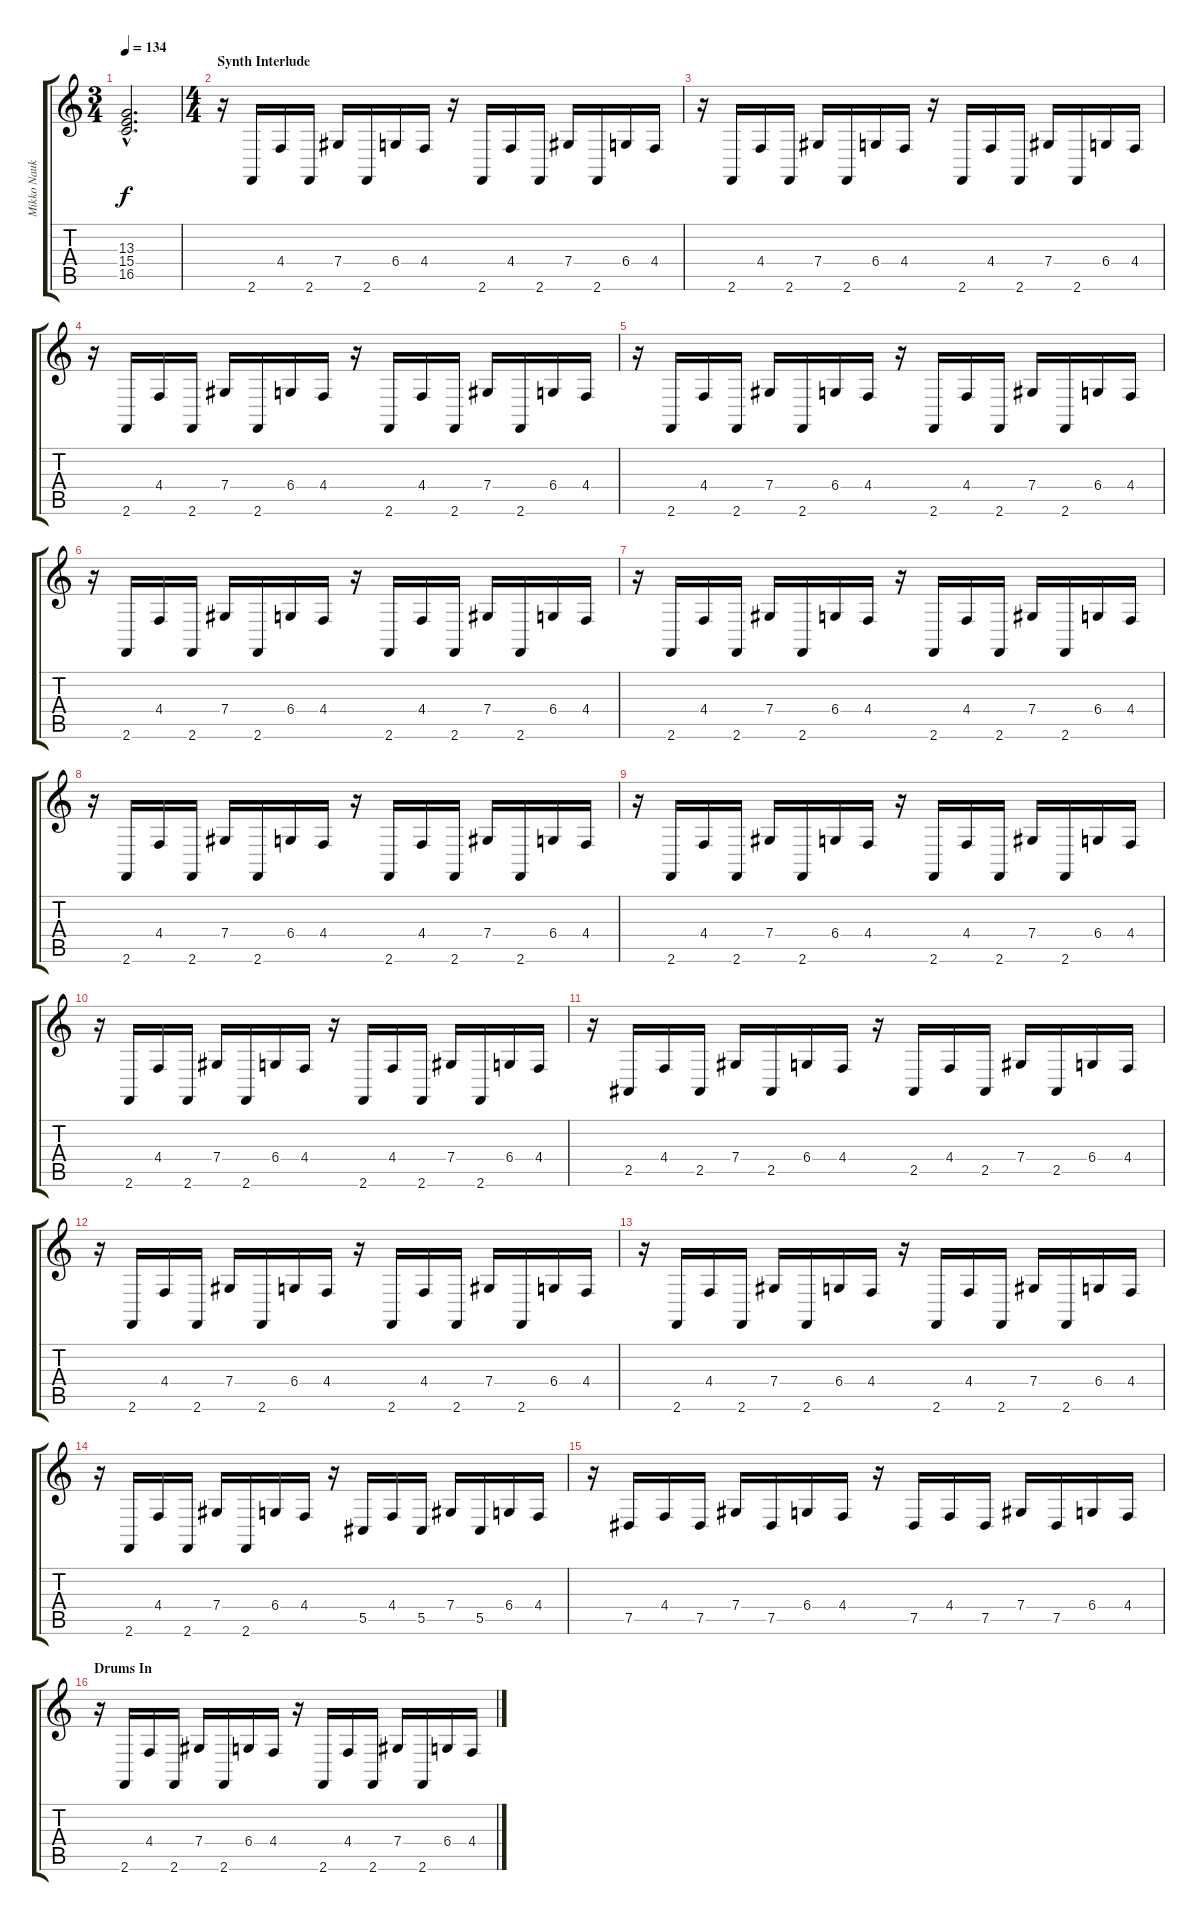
\track ("Mikko Naukkarinen - Keyboards II" "Mikko Nauk") {instrument stringensemble1}
\staff {score tabs}
\tuning (Eb4 Bb3 Gb3 Db3 Ab2 Eb2) {hide}
\ts (3 4)
\tempo 134
\clef g2
\ks c
(13.3{hac} 15.4{hac} 16.5{hac}).2{d dy f} |
\ts (4 4)
\section ("" "Synth Interlude")
r.16{volume 5 instrument pad3polysynth} 2.6.16 4.4.16 2.6.16 7.4.16 2.6.16 6.4.16 4.4.16 r.16 2.6.16{volume 8} 4.4.16 2.6.16 7.4.16 2.6.16 6.4.16 4.4.16 |
r.16 2.6.16 4.4.16 2.6.16 7.4.16 2.6.16 6.4.16 4.4.16 r.16 2.6.16 4.4.16 2.6.16 7.4.16 2.6.16 6.4.16 4.4.16 |
r.16 2.6.16 4.4.16 2.6.16 7.4.16 2.6.16 6.4.16 4.4.16 r.16 2.6.16 4.4.16 2.6.16 7.4.16 2.6.16 6.4.16 4.4.16 |
r.16 2.6.16 4.4.16 2.6.16 7.4.16 2.6.16 6.4.16 4.4.16 r.16 2.6.16 4.4.16 2.6.16 7.4.16 2.6.16 6.4.16 4.4.16 |
r.16{volume 8 instrument pad3polysynth} 2.6.16 4.4.16 2.6.16 7.4.16 2.6.16 6.4.16 4.4.16 r.16 2.6.16 4.4.16 2.6.16 7.4.16 2.6.16 6.4.16 4.4.16 |
r.16 2.6.16 4.4.16 2.6.16 7.4.16 2.6.16 6.4.16 4.4.16 r.16 2.6.16 4.4.16 2.6.16 7.4.16 2.6.16 6.4.16 4.4.16 |
r.16 2.6.16 4.4.16 2.6.16 7.4.16 2.6.16 6.4.16 4.4.16 r.16 2.6.16 4.4.16 2.6.16 7.4.16 2.6.16 6.4.16 4.4.16 |
r.16 2.6.16 4.4.16 2.6.16 7.4.16 2.6.16 6.4.16 4.4.16 r.16 2.6.16 4.4.16 2.6.16 7.4.16 2.6.16 6.4.16 4.4.16 |
r.16 2.6.16 4.4.16 2.6.16 7.4.16 2.6.16 6.4.16 4.4.16 r.16 2.6.16 4.4.16 2.6.16 7.4.16 2.6.16 6.4.16 4.4.16 |
r.16 2.5.16 4.4.16 2.5.16 7.4.16 2.5.16 6.4.16 4.4.16 r.16 2.5.16 4.4.16 2.5.16 7.4.16 2.5.16 6.4.16 4.4.16 |
r.16 2.6.16 4.4.16 2.6.16 7.4.16 2.6.16 6.4.16 4.4.16 r.16 2.6.16 4.4.16 2.6.16 7.4.16 2.6.16 6.4.16 4.4.16 |
r.16 2.6.16 4.4.16 2.6.16 7.4.16 2.6.16 6.4.16 4.4.16 r.16 2.6.16 4.4.16 2.6.16 7.4.16 2.6.16 6.4.16 4.4.16 |
r.16 2.6.16 4.4.16 2.6.16 7.4.16 2.6.16 6.4.16 4.4.16 r.16 5.5.16 4.4.16 5.5.16 7.4.16 5.5.16 6.4.16 4.4.16 |
r.16 7.5.16 4.4.16 7.5.16 7.4.16 7.5.16 6.4.16 4.4.16 r.16 7.5.16 4.4.16 7.5.16 7.4.16 7.5.16 6.4.16 4.4.16 |
\section ("" "Drums In")
r.16{volume 8 instrument pad3polysynth} 2.6.16 4.4.16 2.6.16 7.4.16 2.6.16 6.4.16 4.4.16 r.16 2.6.16 4.4.16 2.6.16 7.4.16 2.6.16 6.4.16 4.4.16
